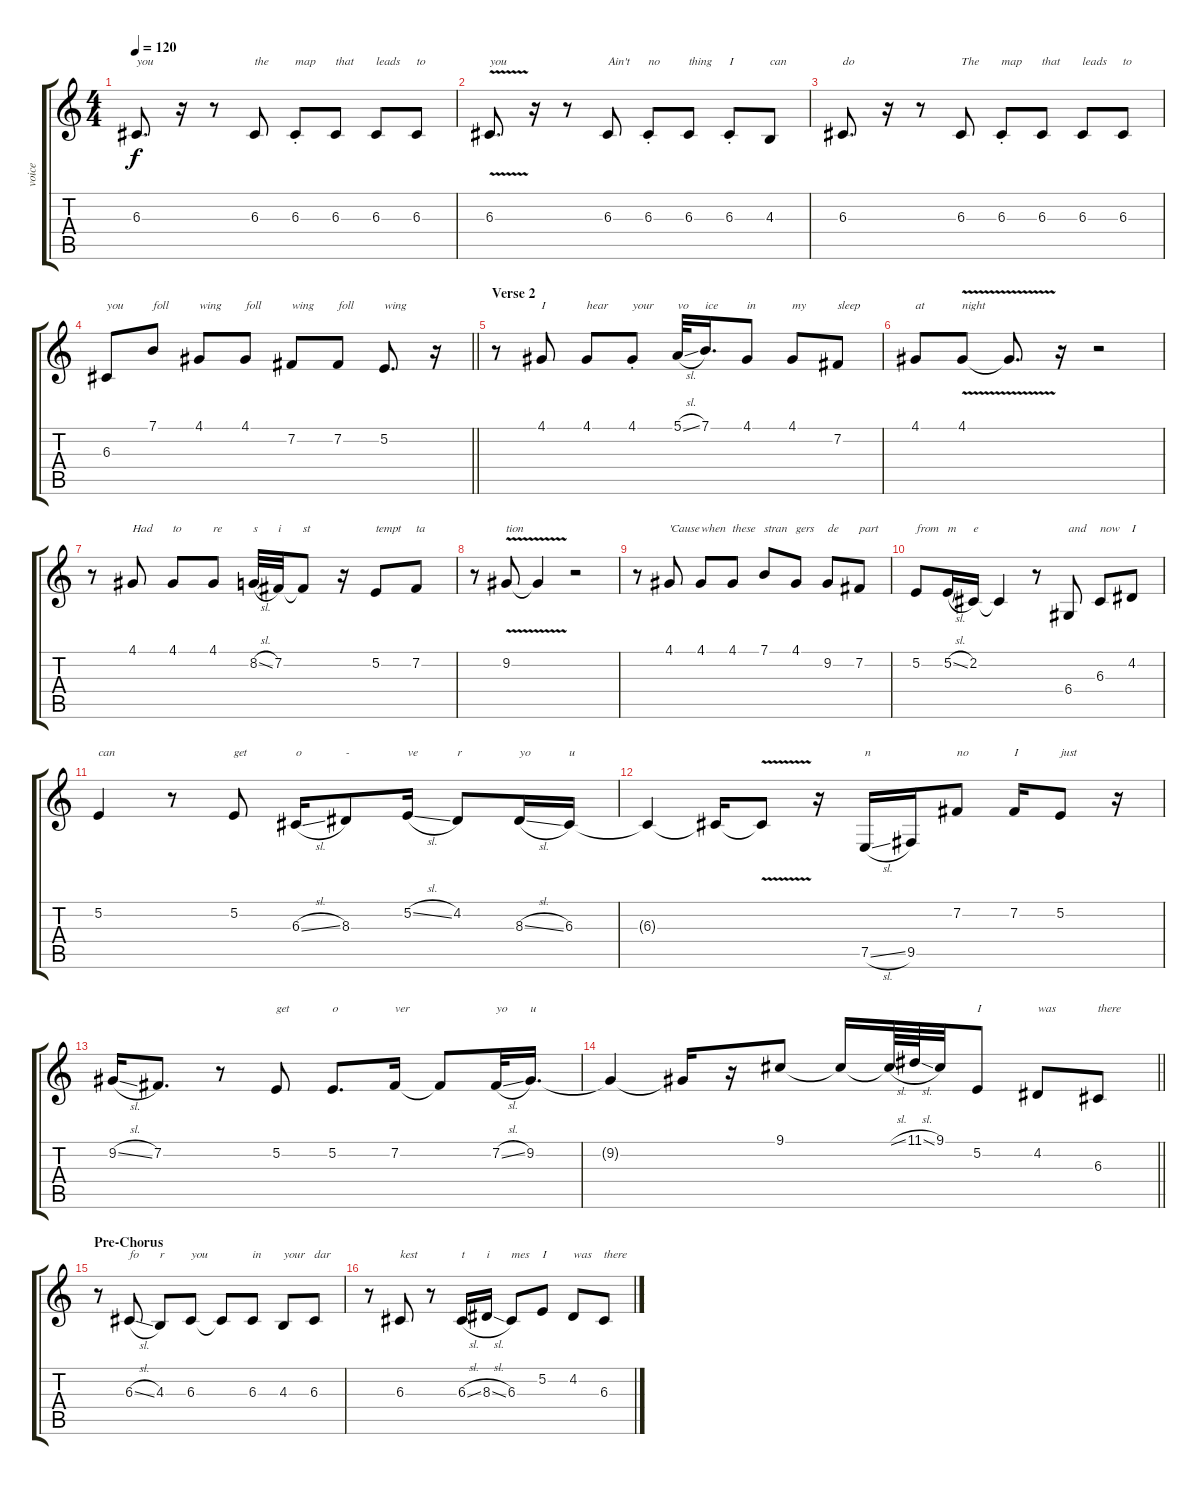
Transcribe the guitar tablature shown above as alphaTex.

\track ("voice" "voice") {instrument lead2sawtooth}
\staff {score tabs}
\tuning (E4 B3 G3 D3 A2 E2) {hide}
\ts (4 4)
\tempo 120
\clef g2
\ks c
6.3.8{d txt "you" dy f} r.16 r.8 6.3.8{txt "the"} 6.3{st}.8{txt "map"} 6.3.8{txt "that"} 6.3.8{txt "leads"} 6.3.8{txt "to"} |
6.3{v}.8{d txt "you"} r.16 r.8 6.3.8{txt "Ain't"} 6.3{st}.8{txt "no"} 6.3.8{txt "thing"} 6.3{st}.8{txt "I"} 4.3.8{txt "can"} |
6.3.8{d txt "do"} r.16 r.8 6.3.8{txt "The"} 6.3{st}.8{txt "map"} 6.3.8{txt "that"} 6.3.8{txt "leads"} 6.3.8{txt "to"} |
\barLineRight lightlight
6.3.8{txt "you"} 7.1.8{txt "foll"} 4.1.8{txt "wing"} 4.1.8{txt "foll"} 7.2.8{txt "wing"} 7.2.8{txt "foll"} 5.2.8{d txt "wing"} r.16 |
\section ("" "Verse 2")
r.8 4.1.8{txt "I"} 4.1.8{txt "hear"} 4.1{st}.8{txt "your"} 5.1{sl}.32{txt "vo"} 7.1.16{d txt "ice"} 4.1.8{txt "in"} 4.1.8{txt "my"} 7.2.8{txt "sleep"} |
4.1.8{txt "at"} 4.1{v}.8{txt "night"} 4.1{t}.8{d} r.16 r.2 |
r.8 4.1.8{txt "Had"} 4.1.8{txt "to"} 4.1.8{txt "re"} 8.2{sl}.32{txt "s"} 7.2.32{txt "i"} 7.2{t}.8{txt "st"} r.16 5.2.8{txt "tempt"} 7.2.8{txt "ta"} |
r.8 9.2{v}.8{txt "tion"} 9.2{t}.4 r.2 |
r.8 4.1.8{txt "'Cause"} 4.1.8{txt "when"} 4.1.8{txt "these"} 7.1.8{txt "stran"} 4.1.8{txt "gers"} 9.2.8{txt "de"} 7.2.8{txt "part"} |
5.2.8{txt "from"} 5.2{sl}.16{txt "m"} 2.2.16{txt "e"} 2.2{t}.4 r.8 6.4.8{txt "and"} 6.3.8{txt "now"} 4.2.8{txt "I"} |
5.2.4{txt "can"} r.8 5.2.8{txt "get"} 6.3{sl}.16{txt "o"} 8.3.8{txt "-"} 5.2{sl}.16{txt "ve"} 4.2.8{txt "r"} 8.3{sl}.16{txt "yo"} 6.3.16{txt "u"} |
6.3{t}.4 6.3{t}.16 6.3{v t}.8 r.16 7.5{sl}.16{txt "n"} 9.5.16 7.2.8{txt "no"} 7.2.16{txt "I"} 5.2.8{txt "just"} r.16 |
9.2{sl}.16 7.2.8{d} r.8 5.2.8{txt "get"} 5.2.8{d txt "o"} 7.2.16{txt "ver"} 7.2{t}.8 7.2{sl}.32{txt "yo"} 9.2.16{d txt "u"} |
\barLineRight lightlight
9.2{t}.4 9.2{t}.16 r.16 9.1.8 9.1{t}.16 9.1{sl t}.64 11.1{sl}.64 9.1.32 5.2.8{txt "I"} 4.2.8{txt "was"} 6.3.8{txt "there"} |
\section ("" "Pre-Chorus")
r.8 6.3{sl}.8{txt "fo"} 4.3.8{txt "r"} 6.3.8{txt "you"} 6.3{t}.8 6.3.8{txt "in"} 4.3.8{txt "your"} 6.3.8{txt "dar"} |
r.8 6.3.8{txt "kest"} r.8 6.3{sl}.16{txt "t"} 8.3{sl}.16{txt "i"} 6.3.8{txt "mes"} 5.2.8{txt "I"} 4.2.8{txt "was"} 6.3.8{txt "there"}
